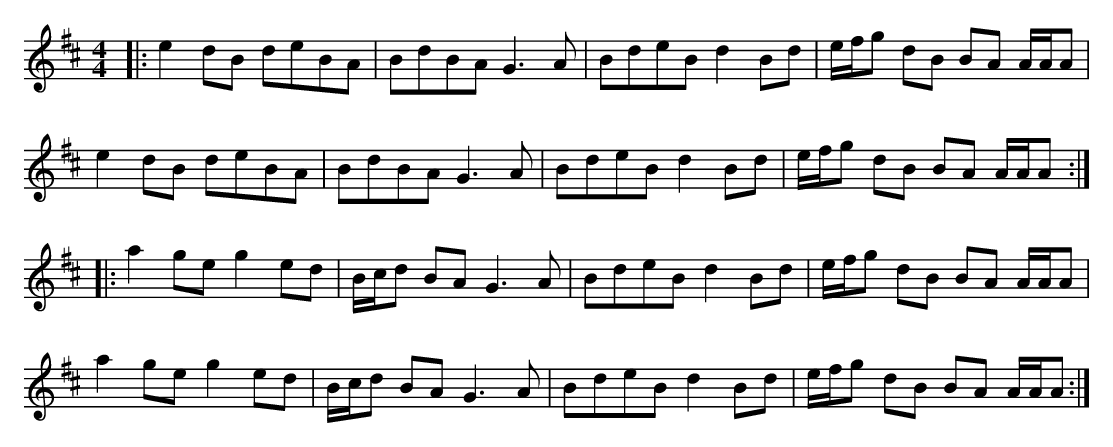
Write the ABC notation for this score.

X:1
M:4/4
K:D
|:e2 dB deBA|BdBA G3 A|BdeB d2 Bd|e/f/g dB BA A/A/A|
e2 dB deBA|BdBA G3 A|BdeB d2 Bd|e/f/g dB BA A/A/A:|
|:a2 ge g2 ed|B/c/d BA G3 A|BdeB d2 Bd|e/f/g dB BA A/A/A|
a2 ge g2 ed|B/c/d BA G3 A|BdeB d2 Bd|e/f/g dB BA A/A/A:|
